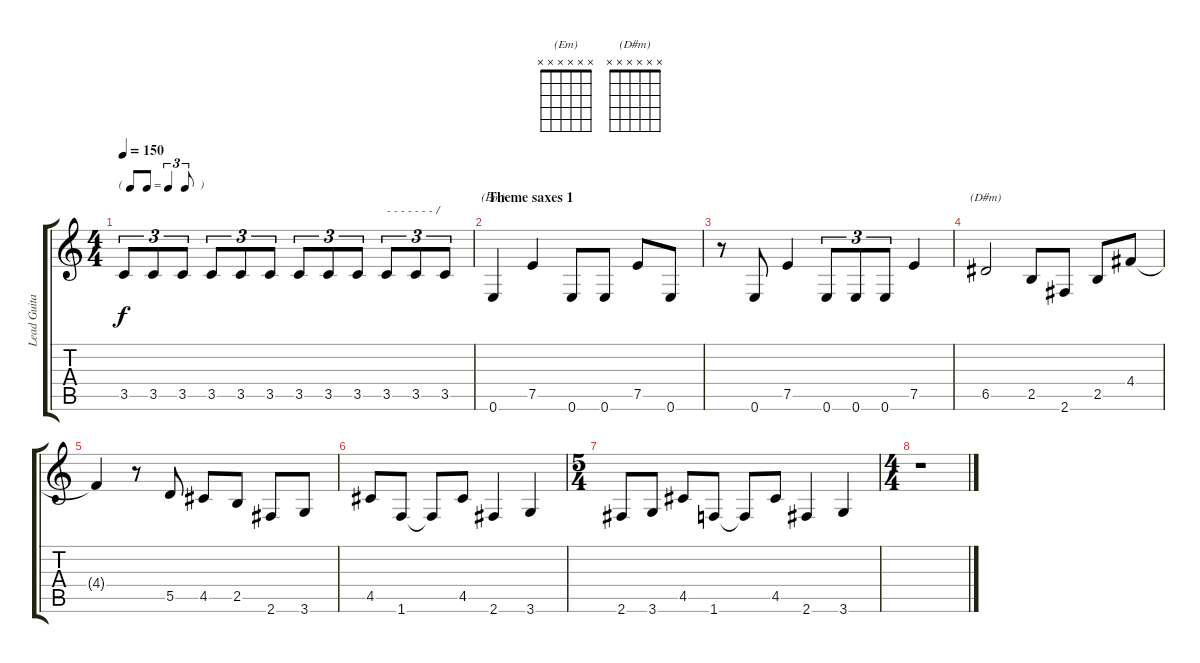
\track ("Lead Guitar" "Lead Guita") {instrument distortionguitar}
\staff {score tabs}
\tuning (E4 B3 G3 D3 A2 E2) {hide}
\chord ("(Em)" x x x x x x) {firstfret 0}
\chord ("(D#m)" x x x x x x) {firstfret 0}
\ts (4 4)
\tf triplet8th
\tempo 150
\clef g2
\ks c
3.5.8{tu (3 2) dy f} 3.5.8{tu (3 2)} 3.5.8{tu (3 2)} 3.5.8{tu (3 2)} 3.5.8{tu (3 2)} 3.5.8{tu (3 2)} 3.5.8{tu (3 2)} 3.5.8{tu (3 2)} 3.5.8{tu (3 2)} 3.5.8{tu (3 2) txt "- - - - - - - /"} 3.5.8{tu (3 2)} 3.5.8{tu (3 2)} |
\section ("" "Theme saxes 1")
0.6.4{ch "(Em)"} 7.5.4 0.6.8 0.6.8 7.5.8 0.6.8 |
r.8 0.6.8 7.5.4 0.6.8{tu (3 2)} 0.6.8{tu (3 2)} 0.6.8{tu (3 2)} 7.5.4 |
6.5.2{ch "(D#m)"} 2.5.8 2.6.8 2.5.8 4.4.8 |
4.4{t}.4 r.8 5.5.8 4.5.8 2.5.8 2.6.8 3.6.8 |
4.5.8 1.6.8 1.6{t}.8 4.5.8 2.6.4 3.6.4 |
\ts (5 4)
2.6.8 3.6.8 4.5.8 1.6.8 1.6{t}.8 4.5.8 2.6.4 3.6.4 |
\ts (4 4)
r.1
